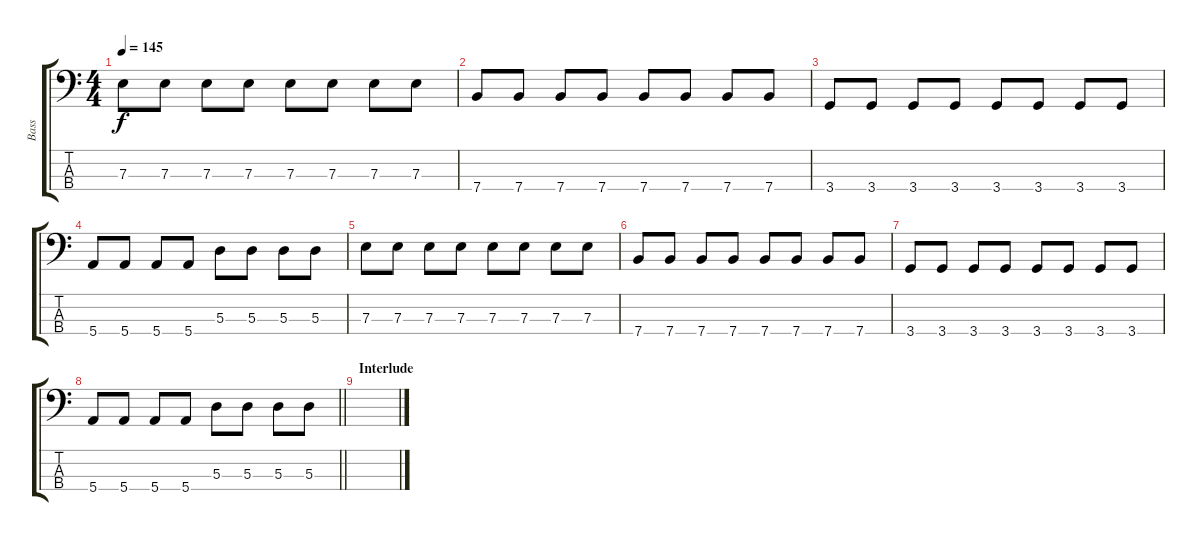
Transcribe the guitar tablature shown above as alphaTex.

\track ("Bass" "Bass") {instrument electricbassfinger}
\staff {score tabs}
\tuning (G2 D2 A1 E1) {hide}
\ts (4 4)
\tempo 145
\clef f4
\ks c
7.3.8{dy f} 7.3.8 7.3.8 7.3.8 7.3.8 7.3.8 7.3.8 7.3.8 |
7.4.8 7.4.8 7.4.8 7.4.8 7.4.8 7.4.8 7.4.8 7.4.8 |
3.4.8 3.4.8 3.4.8 3.4.8 3.4.8 3.4.8 3.4.8 3.4.8 |
5.4.8 5.4.8 5.4.8 5.4.8 5.3.8 5.3.8 5.3.8 5.3.8 |
7.3.8 7.3.8 7.3.8 7.3.8 7.3.8 7.3.8 7.3.8 7.3.8 |
7.4.8 7.4.8 7.4.8 7.4.8 7.4.8 7.4.8 7.4.8 7.4.8 |
3.4.8 3.4.8 3.4.8 3.4.8 3.4.8 3.4.8 3.4.8 3.4.8 |
\barLineRight lightlight
5.4.8 5.4.8 5.4.8 5.4.8 5.3.8 5.3.8 5.3.8 5.3.8 |
\section ("" "Interlude")
